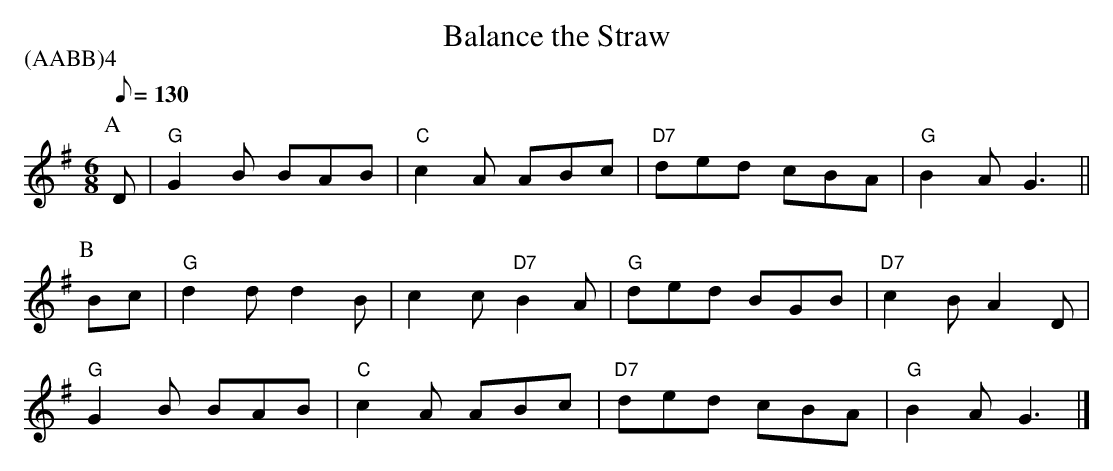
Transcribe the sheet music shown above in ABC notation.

X:1
T: Balance the Straw
M: 6/8
L: 1/8
Q: 130
P: (AABB)4
K: G
P: A
D | "G" G2 B BAB | "C" c2 A ABc | "D7" ded cBA | "G" B2 A G3  ||
P: B
Bc | "G" d2 d d2 B | c2 c "D7" B2 A | "G" ded BGB | "D7" c2 B A2 D |
   "G" G2 B BAB | "C" c2 A ABc | "D7" ded cBA | "G" B2 A G3 |]
